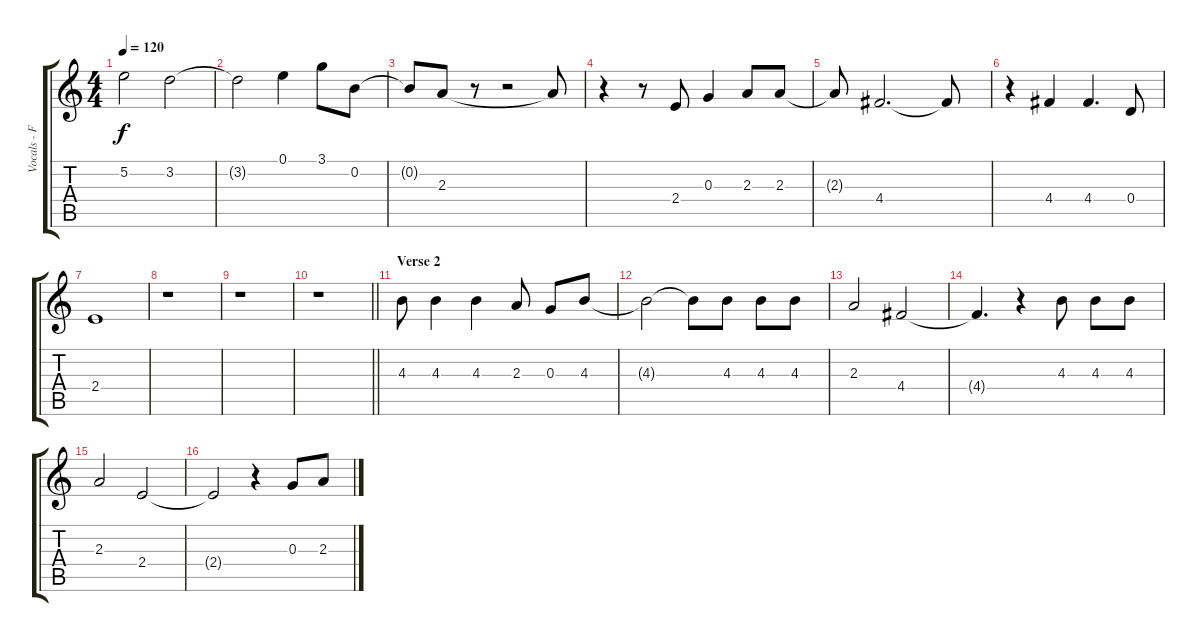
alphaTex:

\track ("Vocals - FRED" "Vocals - F") {instrument acousticguitarnylon}
\staff {score tabs}
\tuning (E4 B3 G3 D3 A2 E2) {hide}
\ts (4 4)
\tempo 120
\clef g2
\ks c
5.2.2{dy f} 3.2.2 |
3.2{t}.2 0.1.4 3.1.8 0.2.8 |
0.2{t}.8 2.3.8 r.8 r.2 2.3{t}.8 |
r.4 r.8 2.4.8 0.3.4 2.3.8 2.3.8 |
2.3{t}.8 4.4.2{d} 4.4{t}.8 |
r.4 4.4.4 4.4.4{d} 0.4.8 |
2.4.1 |
r.1 |
r.1 |
\barLineRight lightlight
r.1 |
\section ("" "Verse 2")
4.3.8 4.3.4 4.3.4 2.3.8 0.3.8 4.3.8 |
4.3{t}.2 4.3{t}.8 4.3.8 4.3.8 4.3.8 |
2.3.2 4.4.2 |
4.4{t}.4{d} r.4 4.3.8 4.3.8 4.3.8 |
2.3.2 2.4.2 |
2.4{t}.2 r.4 0.3.8 2.3.8
